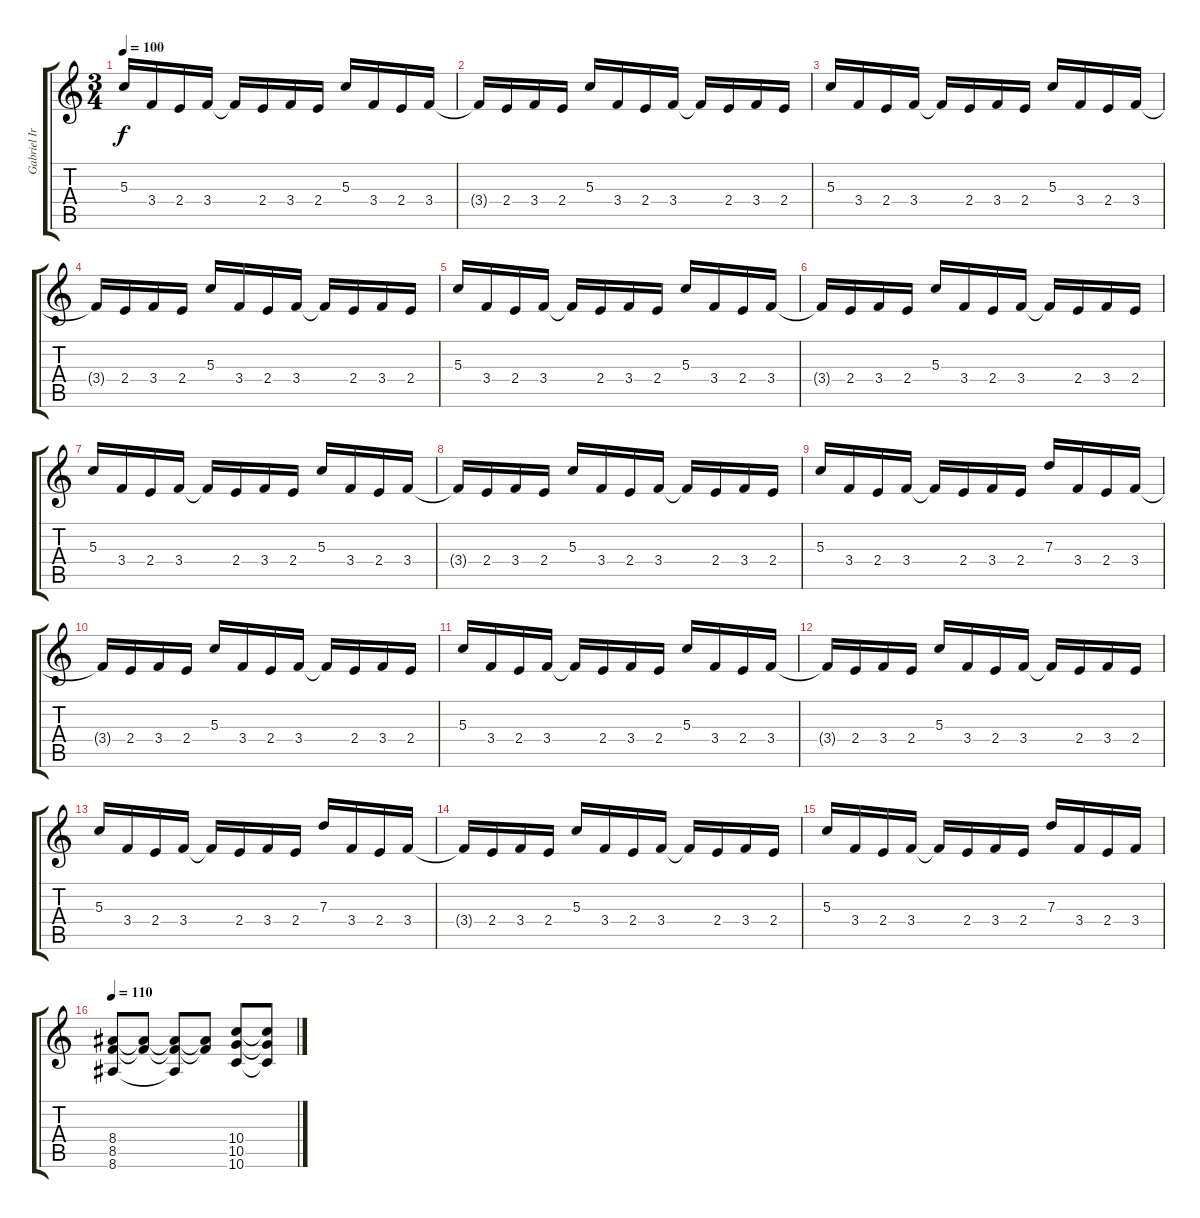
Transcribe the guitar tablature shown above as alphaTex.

\track ("Gabriel Iraheta-Guitar" "Gabriel Ir") {instrument distortionguitar}
\staff {score tabs}
\tuning (E4 B3 G3 D3 A2 D2) {hide}
\ts (3 4)
\tempo 100
\clef g2
\ks c
5.3.16{dy f} 3.4.16 2.4.16 3.4.16 3.4{t}.16 2.4.16 3.4.16 2.4.16 5.3.16 3.4.16 2.4.16 3.4.16 |
3.4{t}.16 2.4.16 3.4.16 2.4.16 5.3.16 3.4.16 2.4.16 3.4.16 3.4{t}.16 2.4.16 3.4.16 2.4.16 |
5.3.16 3.4.16 2.4.16 3.4.16 3.4{t}.16 2.4.16 3.4.16 2.4.16 5.3.16 3.4.16 2.4.16 3.4.16 |
3.4{t}.16 2.4.16 3.4.16 2.4.16 5.3.16 3.4.16 2.4.16 3.4.16 3.4{t}.16 2.4.16 3.4.16 2.4.16 |
5.3.16 3.4.16 2.4.16 3.4.16 3.4{t}.16 2.4.16 3.4.16{instrument distortionguitar} 2.4.16 5.3.16 3.4.16 2.4.16 3.4.16 |
3.4{t}.16 2.4.16 3.4.16 2.4.16 5.3.16 3.4.16 2.4.16 3.4.16 3.4{t}.16 2.4.16 3.4.16 2.4.16 |
5.3.16 3.4.16 2.4.16 3.4.16 3.4{t}.16 2.4.16 3.4.16 2.4.16 5.3.16 3.4.16 2.4.16 3.4.16 |
3.4{t}.16 2.4.16 3.4.16 2.4.16 5.3.16 3.4.16 2.4.16 3.4.16 3.4{t}.16 2.4.16 3.4.16 2.4.16 |
5.3.16 3.4.16 2.4.16 3.4.16 3.4{t}.16 2.4.16 3.4.16 2.4.16 7.3.16 3.4.16 2.4.16 3.4.16 |
3.4{t}.16 2.4.16 3.4.16 2.4.16 5.3.16 3.4.16 2.4.16 3.4.16 3.4{t}.16 2.4.16 3.4.16 2.4.16 |
5.3.16 3.4.16 2.4.16 3.4.16 3.4{t}.16 2.4.16 3.4.16 2.4.16 5.3.16 3.4.16 2.4.16 3.4.16 |
3.4{t}.16 2.4.16 3.4.16 2.4.16 5.3.16 3.4.16 2.4.16 3.4.16 3.4{t}.16 2.4.16 3.4.16 2.4.16 |
5.3.16 3.4.16 2.4.16 3.4.16 3.4{t}.16 2.4.16 3.4.16 2.4.16 7.3.16 3.4.16 2.4.16 3.4.16 |
3.4{t}.16 2.4.16 3.4.16 2.4.16 5.3.16 3.4.16 2.4.16 3.4.16 3.4{t}.16 2.4.16 3.4.16 2.4.16 |
5.3.16 3.4.16 2.4.16 3.4.16 3.4{t}.16 2.4.16 3.4.16 2.4.16 7.3.16 3.4.16 2.4.16 3.4.16 |
\tempo 110
(8.4 8.5 8.6).8 (8.4{t} 8.5{t}).8 (8.4{t} 8.5{t} 8.6{t}).8 (8.4{t} 8.5{t}).8 (10.4 10.5 10.6).8 (10.4{t} 10.5{t} 10.6{t}).8
